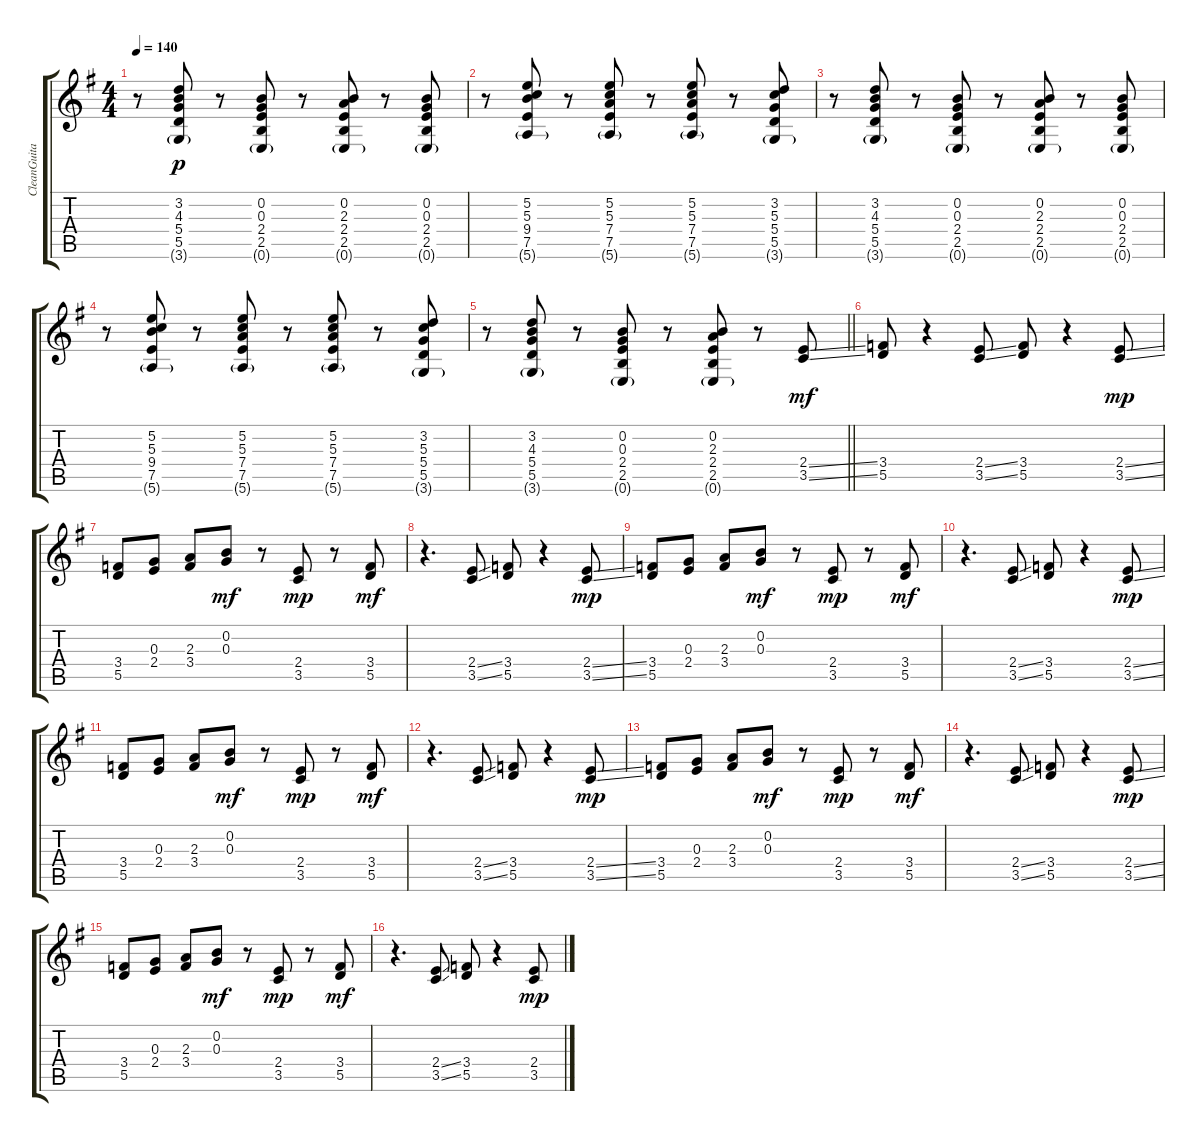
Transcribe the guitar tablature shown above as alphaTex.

\track ("CleanGuitar" "CleanGuita") {instrument electricguitarclean}
\staff {score tabs}
\tuning (E4 B3 G3 D3 A2 E2) {hide}
\ts (4 4)
\tempo 140
\clef g2
\ks eminor
r.8{dy p} (3.2 4.3 5.4 5.5 3.6{g}).8 r.8 (0.2 0.3 2.4 2.5 0.6{g}).8 r.8 (0.2 2.3 2.4 2.5 0.6{g}).8 r.8 (0.2 0.3 2.4 2.5 0.6{g}).8 |
r.8 (5.2 5.3 9.4 7.5 5.6{g}).8 r.8 (5.2 5.3 7.4 7.5 5.6{g}).8 r.8 (5.2 5.3 7.4 7.5 5.6{g}).8 r.8 (3.2 5.3 5.4 5.5 3.6{g}).8 |
r.8 (3.2 4.3 5.4 5.5 3.6{g}).8 r.8 (0.2 0.3 2.4 2.5 0.6{g}).8 r.8 (0.2 2.3 2.4 2.5 0.6{g}).8 r.8 (0.2 0.3 2.4 2.5 0.6{g}).8 |
r.8 (5.2 5.3 9.4 7.5 5.6{g}).8 r.8 (5.2 5.3 7.4 7.5 5.6{g}).8 r.8 (5.2 5.3 7.4 7.5 5.6{g}).8 r.8 (3.2 5.3 5.4 5.5 3.6{g}).8 |
\barLineRight lightlight
r.8 (3.2 4.3 5.4 5.5 3.6{g}).8 r.8 (0.2 0.3 2.4 2.5 0.6{g}).8 r.8 (0.2 2.3 2.4 2.5 0.6{g}).8 r.8 (2.4{ss} 3.5{ss}).8{dy mf} |
\section ("" "")
(3.4 5.5).8 r.4 (2.4{ss} 3.5{ss}).8 (3.4 5.5).8 r.4 (2.4{ss} 3.5{ss}).8{dy mp} |
(3.4 5.5).8 (0.3 2.4).8 (2.3 3.4).8 (0.2 0.3).8{dy mf} r.8 (2.4 3.5).8{dy mp} r.8 (3.4 5.5).8{dy mf} |
r.4{d} (2.4{ss} 3.5{ss}).8 (3.4 5.5).8 r.4 (2.4{ss} 3.5{ss}).8{dy mp} |
(3.4 5.5).8 (0.3 2.4).8 (2.3 3.4).8 (0.2 0.3).8{dy mf} r.8 (2.4 3.5).8{dy mp} r.8 (3.4 5.5).8{dy mf} |
r.4{d} (2.4{ss} 3.5{ss}).8 (3.4 5.5).8 r.4 (2.4{ss} 3.5{ss}).8{dy mp} |
(3.4 5.5).8 (0.3 2.4).8 (2.3 3.4).8 (0.2 0.3).8{dy mf} r.8 (2.4 3.5).8{dy mp} r.8 (3.4 5.5).8{dy mf} |
r.4{d} (2.4{ss} 3.5{ss}).8 (3.4 5.5).8 r.4 (2.4{ss} 3.5{ss}).8{dy mp} |
(3.4 5.5).8 (0.3 2.4).8 (2.3 3.4).8 (0.2 0.3).8{dy mf} r.8 (2.4 3.5).8{dy mp} r.8 (3.4 5.5).8{dy mf} |
r.4{d} (2.4{ss} 3.5{ss}).8 (3.4 5.5).8 r.4 (2.4{ss} 3.5{ss}).8{dy mp} |
(3.4 5.5).8 (0.3 2.4).8 (2.3 3.4).8 (0.2 0.3).8{dy mf} r.8 (2.4 3.5).8{dy mp} r.8 (3.4 5.5).8{dy mf} |
r.4{d} (2.4{ss} 3.5{ss}).8 (3.4 5.5).8 r.4 (2.4{ss} 3.5{ss}).8{dy mp}
